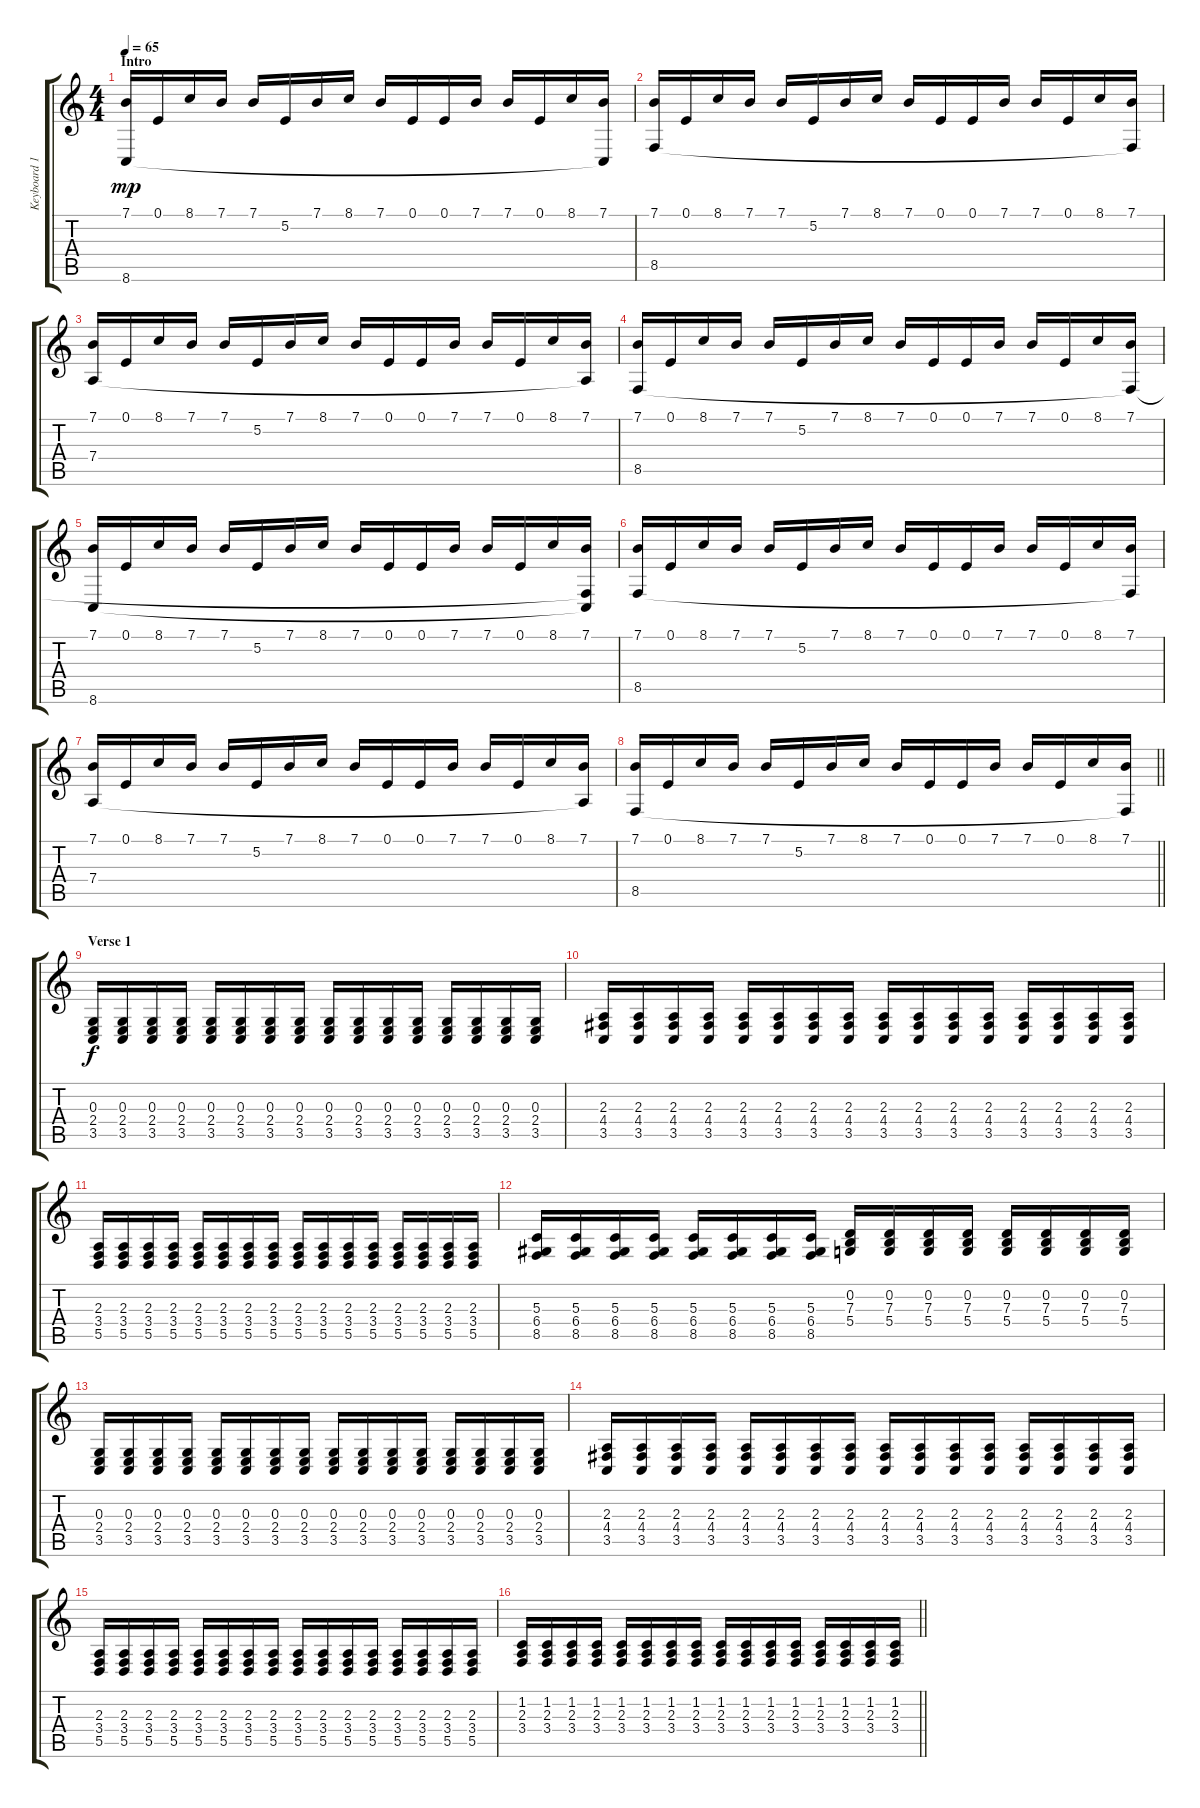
\track ("Keyboard 1" "Keyboard 1") {instrument lead1square}
\staff {score tabs}
\tuning (E4 B3 G3 D3 A2 E2) {hide}
\ts (4 4)
\section ("" "Intro")
\tempo 65
\clef g2
\ks c
(7.1 8.6).16{dy mp instrument lead1square} 0.1.16 8.1.16 7.1.16 7.1.16 5.2.16 7.1.16 8.1.16 7.1.16 0.1.16 0.1.16 7.1.16 7.1.16 0.1.16 8.1.16 (7.1 8.6{t}).16 |
(7.1 8.5).16 0.1.16 8.1.16 7.1.16 7.1.16 5.2.16 7.1.16 8.1.16 7.1.16 0.1.16 0.1.16 7.1.16 7.1.16 0.1.16 8.1.16 (7.1 8.5{t}).16 |
(7.1 7.4).16 0.1.16 8.1.16 7.1.16 7.1.16 5.2.16 7.1.16 8.1.16 7.1.16 0.1.16 0.1.16 7.1.16 7.1.16 0.1.16 8.1.16 (7.1 7.4{t}).16 |
(7.1 8.5).16 0.1.16 8.1.16 7.1.16 7.1.16 5.2.16 7.1.16 8.1.16 7.1.16 0.1.16 0.1.16 7.1.16 7.1.16 0.1.16 8.1.16 (7.1 8.5{t}).16 |
(7.1 8.6).16 0.1.16 8.1.16 7.1.16 7.1.16 5.2.16 7.1.16 8.1.16 7.1.16 0.1.16 0.1.16 7.1.16 7.1.16 0.1.16 8.1.16 (7.1 8.5{t} 8.6{t}).16 |
(7.1 8.5).16 0.1.16 8.1.16 7.1.16 7.1.16 5.2.16 7.1.16 8.1.16 7.1.16 0.1.16 0.1.16 7.1.16 7.1.16 0.1.16 8.1.16 (7.1 8.5{t}).16 |
(7.1 7.4).16 0.1.16 8.1.16 7.1.16 7.1.16 5.2.16 7.1.16 8.1.16 7.1.16 0.1.16 0.1.16 7.1.16 7.1.16 0.1.16 8.1.16 (7.1 7.4{t}).16 |
\barLineRight lightlight
(7.1 8.5).16 0.1.16 8.1.16 7.1.16 7.1.16 5.2.16 7.1.16 8.1.16 7.1.16 0.1.16 0.1.16 7.1.16 7.1.16 0.1.16 8.1.16 (7.1 8.5{t}).16 |
\section ("" "Verse 1")
(0.3 2.4 3.5).16{dy f} (0.3 2.4 3.5).16 (0.3 2.4 3.5).16 (0.3 2.4 3.5).16 (0.3 2.4 3.5).16 (0.3 2.4 3.5).16 (0.3 2.4 3.5).16 (0.3 2.4 3.5).16 (0.3 2.4 3.5).16 (0.3 2.4 3.5).16 (0.3 2.4 3.5).16 (0.3 2.4 3.5).16 (0.3 2.4 3.5).16 (0.3 2.4 3.5).16 (0.3 2.4 3.5).16 (0.3 2.4 3.5).16 |
(2.3 4.4 3.5).16 (2.3 4.4 3.5).16 (2.3 4.4 3.5).16 (2.3 4.4 3.5).16 (2.3 4.4 3.5).16 (2.3 4.4 3.5).16 (2.3 4.4 3.5).16 (2.3 4.4 3.5).16 (2.3 4.4 3.5).16 (2.3 4.4 3.5).16 (2.3 4.4 3.5).16 (2.3 4.4 3.5).16 (2.3 4.4 3.5).16 (2.3 4.4 3.5).16 (2.3 4.4 3.5).16 (2.3 4.4 3.5).16 |
(2.3 3.4 5.5).16 (2.3 3.4 5.5).16 (2.3 3.4 5.5).16 (2.3 3.4 5.5).16 (2.3 3.4 5.5).16 (2.3 3.4 5.5).16 (2.3 3.4 5.5).16 (2.3 3.4 5.5).16 (2.3 3.4 5.5).16 (2.3 3.4 5.5).16 (2.3 3.4 5.5).16 (2.3 3.4 5.5).16 (2.3 3.4 5.5).16 (2.3 3.4 5.5).16 (2.3 3.4 5.5).16 (2.3 3.4 5.5).16 |
(5.3 6.4 8.5).16 (5.3 6.4 8.5).16 (5.3 6.4 8.5).16 (5.3 6.4 8.5).16 (5.3 6.4 8.5).16 (5.3 6.4 8.5).16 (5.3 6.4 8.5).16 (5.3 6.4 8.5).16 (0.2 7.3 5.4).16 (0.2 7.3 5.4).16 (0.2 7.3 5.4).16 (0.2 7.3 5.4).16 (0.2 7.3 5.4).16 (0.2 7.3 5.4).16 (0.2 7.3 5.4).16 (0.2 7.3 5.4).16 |
(0.3 2.4 3.5).16 (0.3 2.4 3.5).16 (0.3 2.4 3.5).16 (0.3 2.4 3.5).16 (0.3 2.4 3.5).16 (0.3 2.4 3.5).16 (0.3 2.4 3.5).16 (0.3 2.4 3.5).16 (0.3 2.4 3.5).16 (0.3 2.4 3.5).16 (0.3 2.4 3.5).16 (0.3 2.4 3.5).16 (0.3 2.4 3.5).16 (0.3 2.4 3.5).16 (0.3 2.4 3.5).16 (0.3 2.4 3.5).16 |
(2.3 4.4 3.5).16 (2.3 4.4 3.5).16 (2.3 4.4 3.5).16 (2.3 4.4 3.5).16 (2.3 4.4 3.5).16 (2.3 4.4 3.5).16 (2.3 4.4 3.5).16 (2.3 4.4 3.5).16 (2.3 4.4 3.5).16 (2.3 4.4 3.5).16 (2.3 4.4 3.5).16 (2.3 4.4 3.5).16 (2.3 4.4 3.5).16 (2.3 4.4 3.5).16 (2.3 4.4 3.5).16 (2.3 4.4 3.5).16 |
(2.3 3.4 5.5).16 (2.3 3.4 5.5).16 (2.3 3.4 5.5).16 (2.3 3.4 5.5).16 (2.3 3.4 5.5).16 (2.3 3.4 5.5).16 (2.3 3.4 5.5).16 (2.3 3.4 5.5).16 (2.3 3.4 5.5).16 (2.3 3.4 5.5).16 (2.3 3.4 5.5).16 (2.3 3.4 5.5).16 (2.3 3.4 5.5).16 (2.3 3.4 5.5).16 (2.3 3.4 5.5).16 (2.3 3.4 5.5).16 |
\barLineRight lightlight
(1.2 2.3 3.4).16 (1.2 2.3 3.4).16 (1.2 2.3 3.4).16 (1.2 2.3 3.4).16 (1.2 2.3 3.4).16 (1.2 2.3 3.4).16 (1.2 2.3 3.4).16 (1.2 2.3 3.4).16 (1.2 2.3 3.4).16 (1.2 2.3 3.4).16 (1.2 2.3 3.4).16 (1.2 2.3 3.4).16 (1.2 2.3 3.4).16 (1.2 2.3 3.4).16 (1.2 2.3 3.4).16 (1.2 2.3 3.4).16
